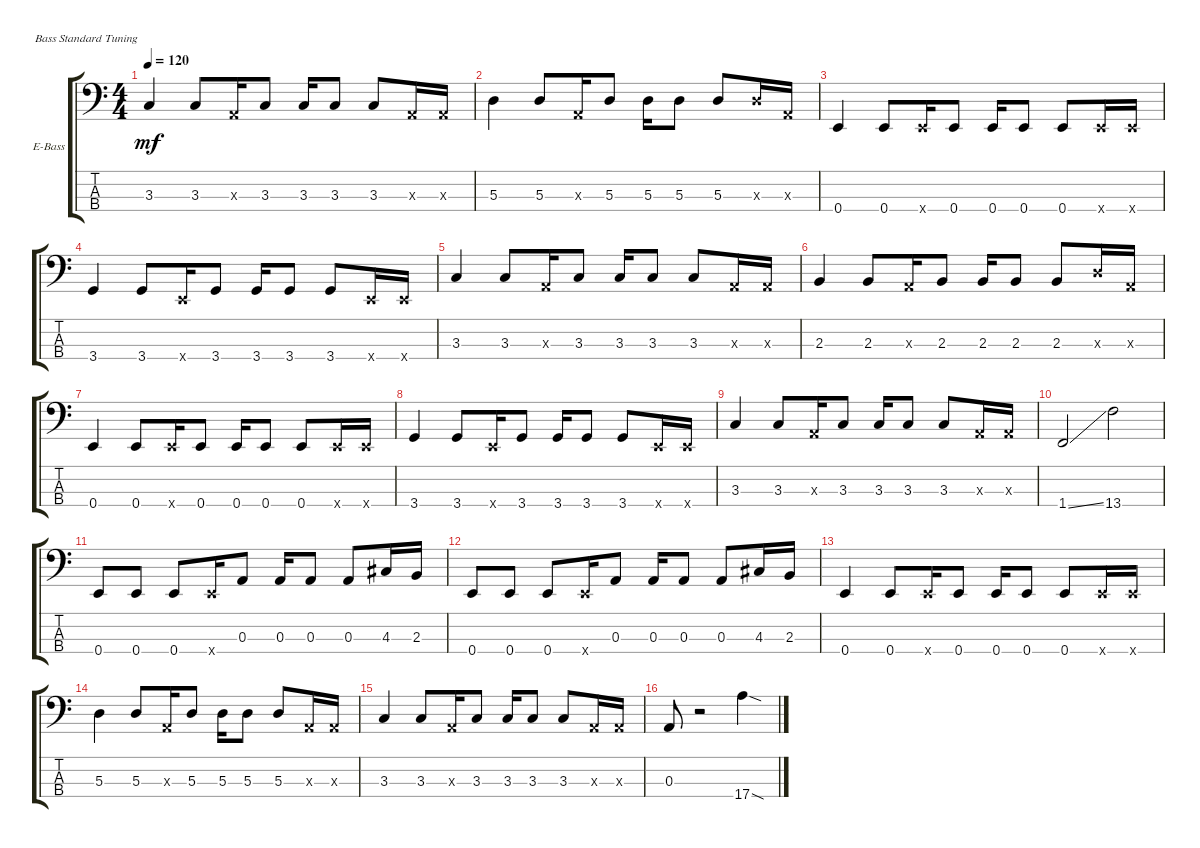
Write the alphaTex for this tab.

\defaultSystemsLayout 4
\bracketExtendMode groupsimilarinstruments
\firstSystemTrackNameOrientation horizontal
\otherSystemsTrackNameOrientation horizontal
\track ("Лена" "E-Bass") {instrument electricbassfinger}
\staff {score tabs}
\tuning (G2 D2 A1 E1)
\ts (4 4)
\tempo 120
\clef f4
\scale
0.333333
\ks c
3.3.4{dy mf} 3.3.8 0.3{x}.16 3.3.8 3.3.16 3.3.8 3.3.8 0.3{x}.16 0.3{x}.16 |
\scale
0.333333 5.3.4 5.3.8 0.3{x}.16 5.3.8 5.3.16 5.3.8 5.3.8 5.3{x}.16 0.3{x}.16 |
\scale
0.333333 0.4.4 0.4.8 0.4{x}.16 0.4.8 0.4.16 0.4.8 0.4.8 0.4{x}.16 0.4{x}.16 |
\scale
0.333333 3.4.4 3.4.8 0.4{x}.16 3.4.8 3.4.16 3.4.8 3.4.8 0.4{x}.16 0.4{x}.16 |
\scale
0.333333 3.3.4 3.3.8 0.3{x}.16 3.3.8 3.3.16 3.3.8 3.3.8 0.3{x}.16 0.3{x}.16 |
\scale
0.333333 2.3.4 2.3.8 0.3{x}.16 2.3.8 2.3.16 2.3.8 2.3.8 5.3{x}.16 0.3{x}.16 |
\scale
0.333333 0.4.4 0.4.8 0.4{x}.16 0.4.8 0.4.16 0.4.8 0.4.8 0.4{x}.16 0.4{x}.16 |
\scale
0.333333 3.4.4 3.4.8 0.4{x}.16 3.4.8 3.4.16 3.4.8 3.4.8 0.4{x}.16 0.4{x}.16 |
3.3.4 3.3.8 0.3{x}.16 3.3.8 3.3.16 3.3.8 3.3.8 0.3{x}.16 0.3{x}.16 |
1.4{ss}.2 13.4.2 |
0.4.8 0.4.8 0.4.8 0.4{x}.16 0.3.8 0.3.16 0.3.8 0.3.8 4.3.16 2.3.16 |
0.4.8 0.4.8 0.4.8 0.4{x}.16 0.3.8 0.3.16 0.3.8 0.3.8 4.3.16 2.3.16 |
0.4.4 0.4.8 0.4{x}.16 0.4.8 0.4.16 0.4.8 0.4.8 0.4{x}.16 0.4{x}.16 |
5.3.4 5.3.8 0.3{x}.16 5.3.8 5.3.16 5.3.8 5.3.8 0.3{x}.16 0.3{x}.16 |
3.3.4 3.3.8 0.3{x}.16 3.3.8 3.3.16 3.3.8 3.3.8 0.3{x}.16 0.3{x}.16 |
0.3.8 r.2 17.4{sod}.4
